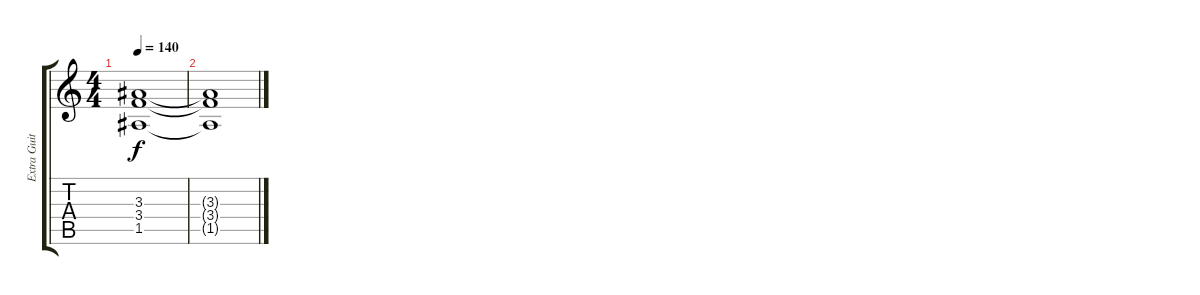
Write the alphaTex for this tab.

\track ("Extra Guitar" "Extra Guit") {instrument overdrivenguitar}
\staff {score tabs}
\tuning (E4 B3 G3 D3 A2 D2) {hide}
\ts (4 4)
\tempo 140
\clef g2
\ks c
(3.3{t} 3.4{t} 1.5{t}).1{dy f} |
(3.3{t} 3.4{t} 1.5{t}).1
